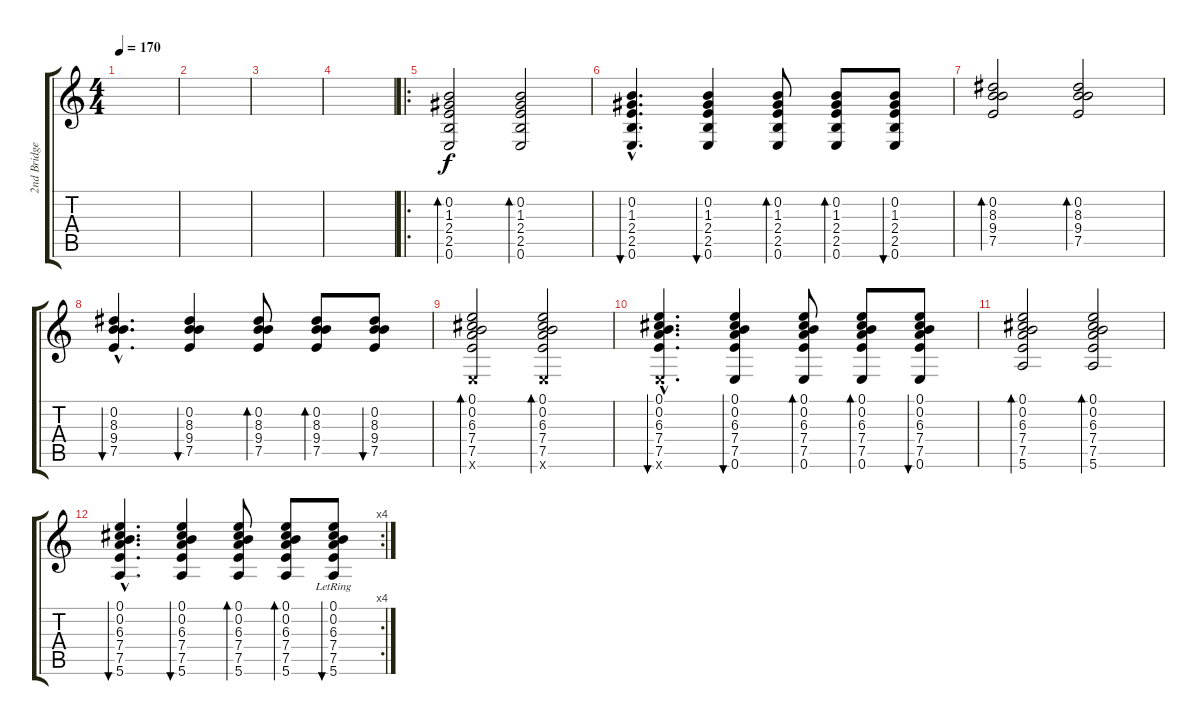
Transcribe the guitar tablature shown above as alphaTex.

\track ("2nd Bridge Guitar" "2nd Bridge") {instrument acousticguitarsteel}
\staff {score tabs}
\tuning (E4 B3 G3 D3 A2 E2) {hide}
\ts (4 4)
\tempo 170
\clef g2
\ks c
|
|
|
|
\ro
(0.2 1.3 2.4 2.5 0.6).2{bd 60 instrument electricguitarclean} (0.2 1.3 2.4 2.5 0.6).2{bd 60} |
(0.2{hac} 1.3{hac} 2.4{hac} 2.5{hac} 0.6{hac}).4{d bu 60} (0.2 1.3 2.4 2.5 0.6).4{bu 60} (0.2 1.3 2.4 2.5 0.6).8{bd 60} (0.2 1.3 2.4 2.5 0.6).8{bd 60} (0.2 1.3 2.4 2.5 0.6).8{bu 60} |
(0.2 8.3 9.4 7.5).2{bd 60} (0.2 8.3 9.4 7.5).2{bd 60} |
(0.2{hac} 8.3{hac} 9.4{hac} 7.5{hac}).4{d bu 60} (0.2 8.3 9.4 7.5).4{bu 60} (0.2 8.3 9.4 7.5).8{bd 60} (0.2 8.3 9.4 7.5).8{bd 60} (0.2 8.3 9.4 7.5).8{bu 60} |
(0.1 0.2 6.3 7.4 7.5 0.6{x}).2{bd 60} (0.1 0.2 6.3 7.4 7.5 0.6{x}).2{bd 60} |
(0.1{hac} 0.2{hac} 6.3{hac} 7.4{hac} 7.5{hac} 0.6{hac x}).4{d bu 60} (0.1 0.2 6.3 7.4 7.5 0.6).4{bu 60} (0.1 0.2 6.3 7.4 7.5 0.6).8{bd 60} (0.1 0.2 6.3 7.4 7.5 0.6).8{bd 60} (0.1 0.2 6.3 7.4 7.5 0.6).8{bu 60} |
(0.1 0.2 6.3 7.4 7.5 5.6).2{bd 60} (0.1 0.2 6.3 7.4 7.5 5.6).2{bd 60} |
\rc 4
(0.1{hac} 0.2{hac} 6.3{hac} 7.4{hac} 7.5{hac} 5.6{hac}).4{d bu 60} (0.1 0.2 6.3 7.4 7.5 5.6).4{bu 60} (0.1 0.2 6.3 7.4 7.5 5.6).8{bd 60} (0.1 0.2 6.3 7.4 7.5 5.6).8{bd 60} (0.1{lr} 0.2{lr} 6.3{lr} 7.4{lr} 7.5{lr} 5.6{lr}).8{bu 60}
